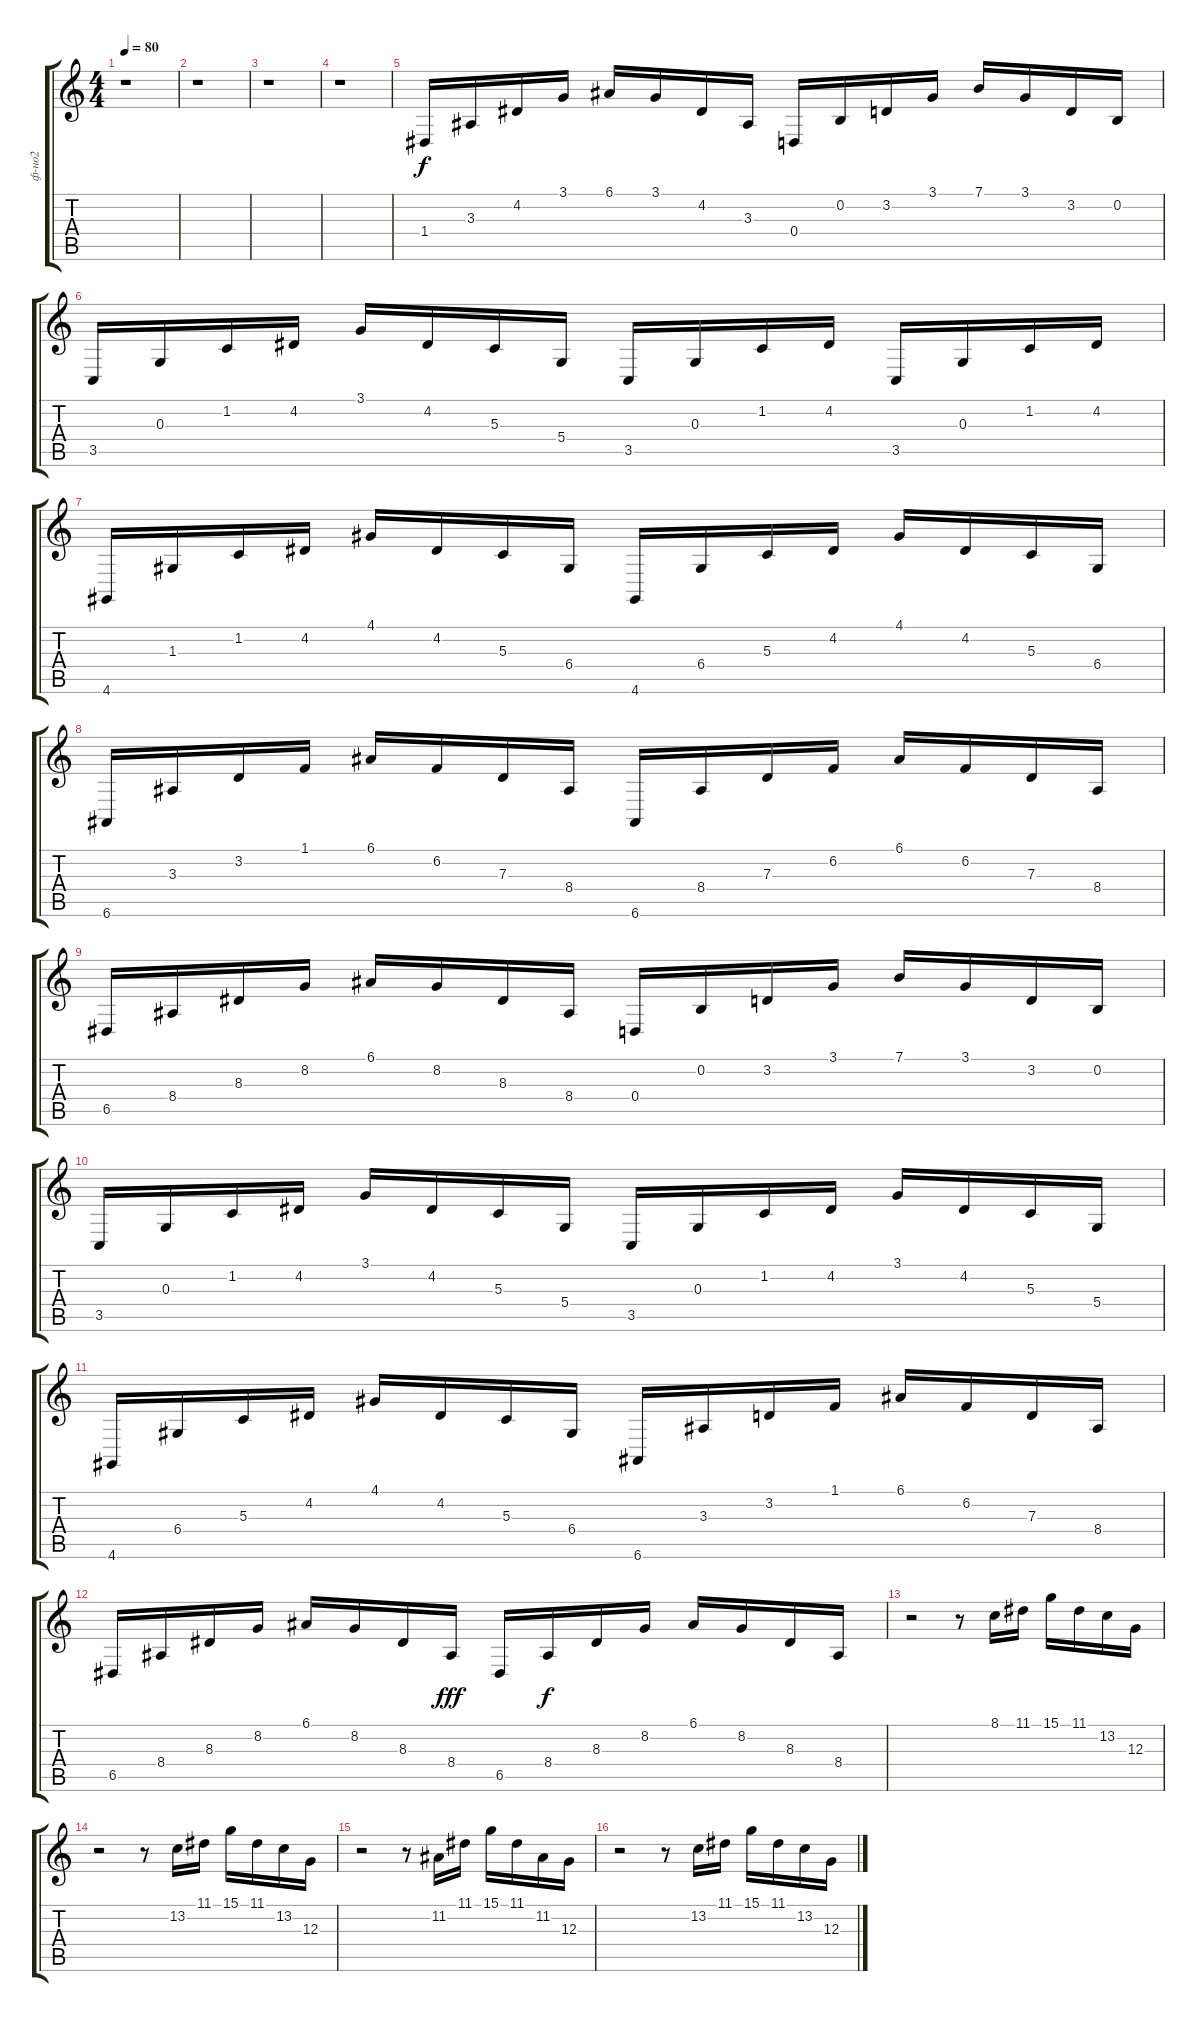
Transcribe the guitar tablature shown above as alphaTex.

\track ("ф-но2" "ф-но2") {instrument brightacousticpiano}
\staff {score tabs}
\tuning (E4 B3 G3 D3 A2 E2) {hide}
\ts (4 4)
\tempo 80
\clef g2
\ks c
r.1{dy f} |
r.1 |
r.1 |
r.1 |
1.4.16 3.3.16 4.2.16 3.1.16 6.1.16 3.1.16 4.2.16 3.3.16 0.4.16 0.2.16 3.2.16 3.1.16 7.1.16 3.1.16 3.2.16 0.2.16 |
3.5.16 0.3.16 1.2.16 4.2.16 3.1.16 4.2.16 5.3.16 5.4.16 3.5.16 0.3.16 1.2.16 4.2.16 3.5.16 0.3.16 1.2.16 4.2.16 |
4.6.16 1.3.16 1.2.16 4.2.16 4.1.16 4.2.16 5.3.16 6.4.16 4.6.16 6.4.16 5.3.16 4.2.16 4.1.16 4.2.16 5.3.16 6.4.16 |
6.6.16 3.3.16 3.2.16 1.1.16 6.1.16 6.2.16 7.3.16 8.4.16 6.6.16 8.4.16 7.3.16 6.2.16 6.1.16 6.2.16 7.3.16 8.4.16 |
6.5.16 8.4.16 8.3.16 8.2.16 6.1.16 8.2.16 8.3.16 8.4.16 0.4.16 0.2.16 3.2.16 3.1.16 7.1.16 3.1.16 3.2.16 0.2.16 |
3.5.16 0.3.16 1.2.16 4.2.16 3.1.16 4.2.16 5.3.16 5.4.16 3.5.16 0.3.16 1.2.16 4.2.16 3.1.16 4.2.16 5.3.16 5.4.16 |
4.6.16 6.4.16 5.3.16 4.2.16 4.1.16 4.2.16 5.3.16 6.4.16 6.6.16 3.3.16 3.2.16 1.1.16 6.1.16 6.2.16 7.3.16 8.4.16 |
6.5.16 8.4.16 8.3.16 8.2.16 6.1.16 8.2.16 8.3.16 8.4.16{dy fff} 6.5.16 8.4.16{dy f} 8.3.16 8.2.16 6.1.16 8.2.16 8.3.16 8.4.16 |
r.2 r.8 8.1.16 11.1.16 15.1.16 11.1.16 13.2.16 12.3.16 |
r.2 r.8 13.2.16 11.1.16 15.1.16 11.1.16 13.2.16 12.3.16 |
r.2 r.8 11.2.16 11.1.16 15.1.16 11.1.16 11.2.16 12.3.16 |
r.2 r.8 13.2.16 11.1.16 15.1.16 11.1.16 13.2.16 12.3.16
